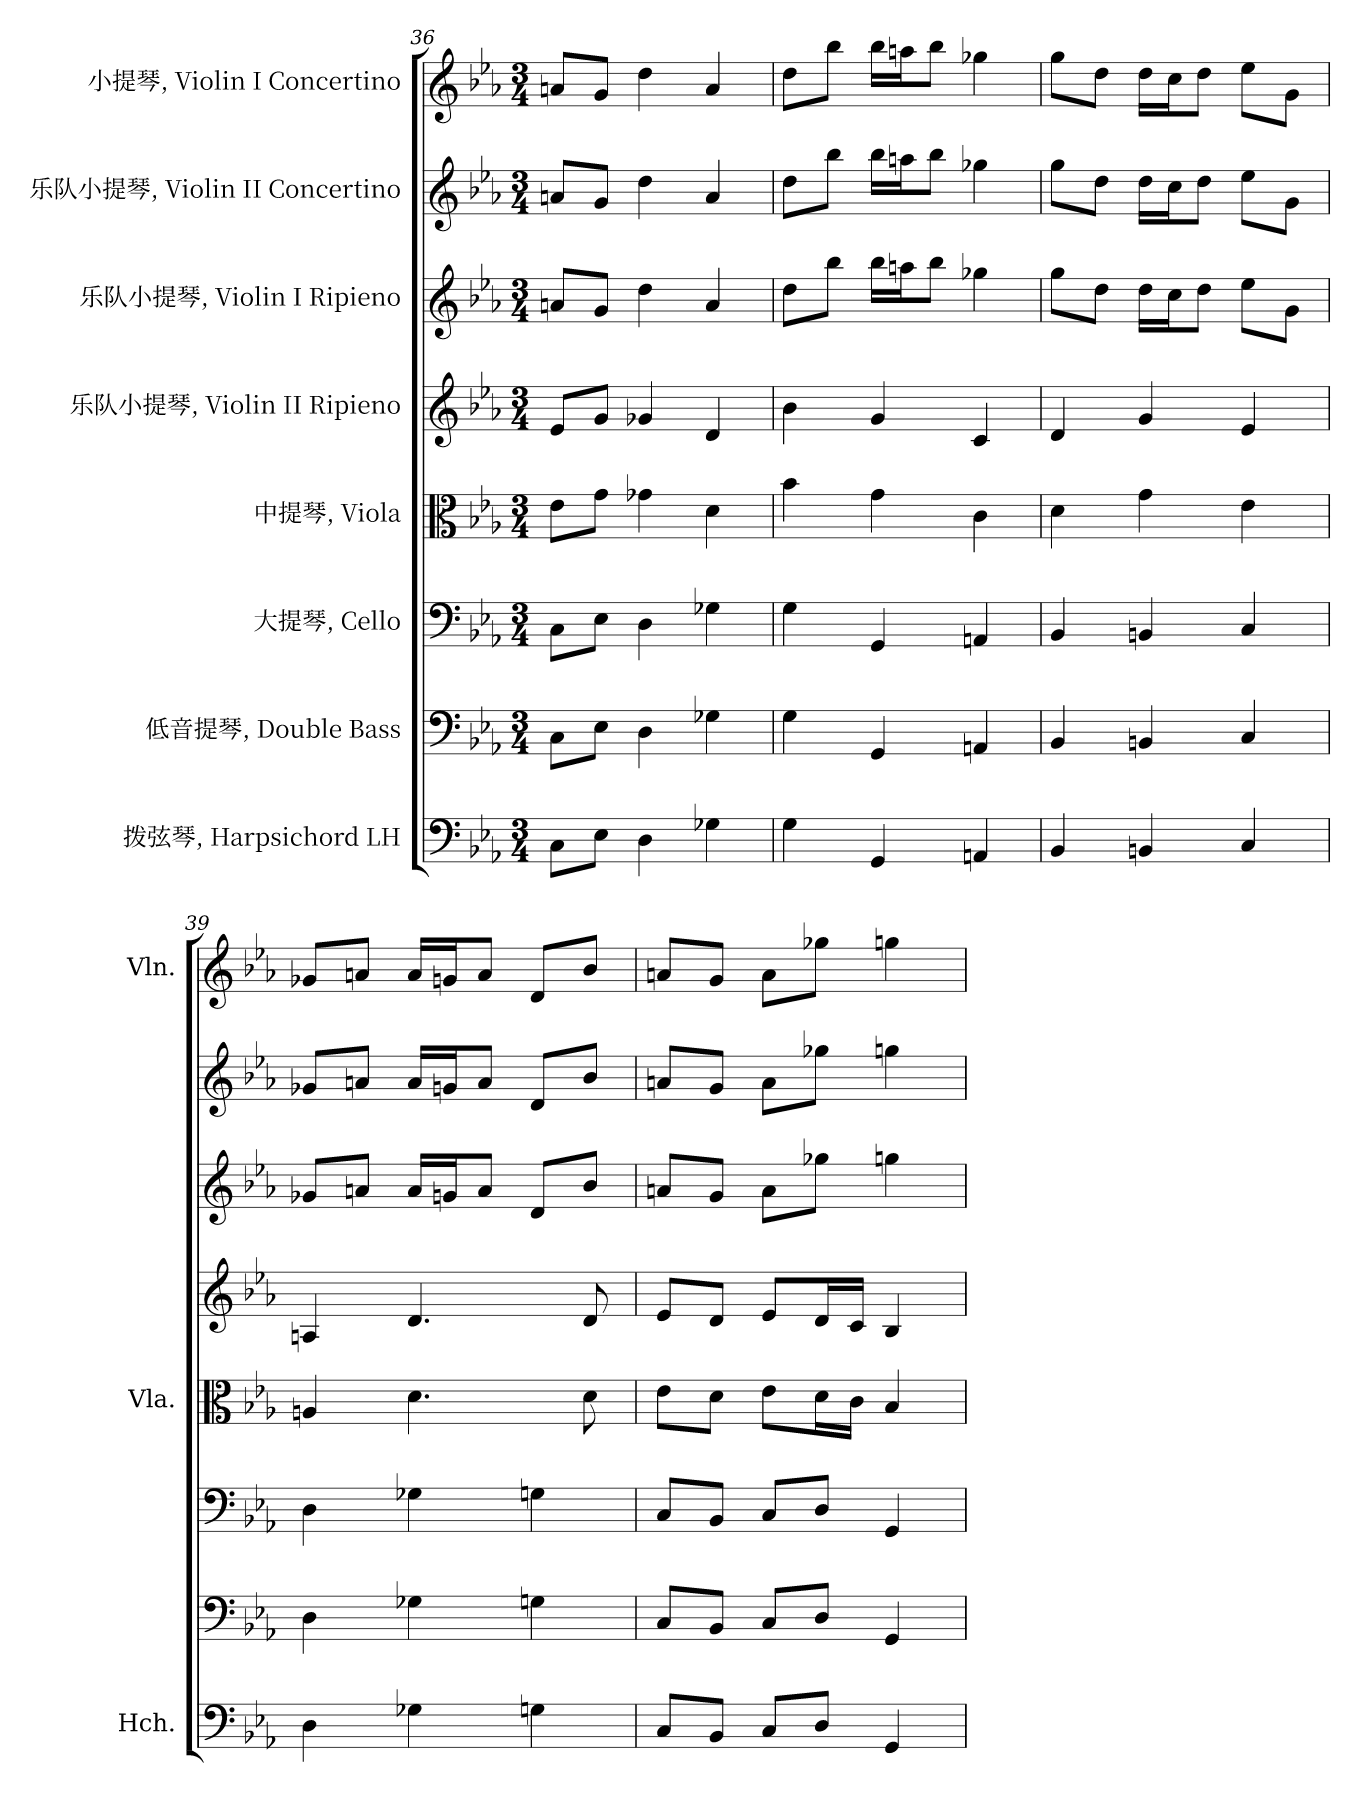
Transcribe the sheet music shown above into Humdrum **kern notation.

**kern	**kern	**kern	**kern	**kern	**kern	**kern	**kern
*part8	*part7	*part6	*part5	*part4	*part3	*part2	*part1
*staff8	*staff7	*staff6	*staff5	*staff4	*staff3	*staff2	*staff1
*I"拨弦琴, Harpsichord LH	*I"低音提琴, Double Bass	*I"大提琴, Cello	*I"中提琴, Viola	*I"乐队小提琴, Violin II Ripieno	*I"乐队小提琴, Violin I Ripieno	*I"乐队小提琴, Violin II Concertino	*I"小提琴, Violin I Concertino
*I'Hch.	*	*	*I'Vla.	*	*	*	*I'Vln.
*clefF4	*clefF4	*clefF4	*clefC3	*clefG2	*clefG2	*clefG2	*clefG2
*	*ITrd7c12	*	*	*	*	*	*
*k[b-e-a-]	*k[b-e-a-]	*k[b-e-a-]	*k[b-e-a-]	*k[b-e-a-]	*k[b-e-a-]	*k[b-e-a-]	*k[b-e-a-]
*M3/4	*M3/4	*M3/4	*M3/4	*M3/4	*M3/4	*M3/4	*M3/4
=36	=36	=36	=36	=36	=36	=36	=36
8C\L	8CC\L	8C\L	8e-\L	8e-/L	8an/L	8an/L	8an/L
8E-\J	8EE-\J	8E-\J	8g\J	8g/J	8g/J	8g/J	8g/J
4D\	4DD\	4D\	4g-X\	4g-X/	4dd\	4dd\	4dd\
4G-X\	4GG-X\	4G-X\	4d\	4d/	4a/	4a/	4a/
=37	=37	=37	=37	=37	=37	=37	=37
4G\	4GG\	4G\	4b-\	4b-\	8dd\L	8dd\L	8dd\L
.	.	.	.	.	8bb-\J	8bb-\J	8bb-\J
4GG/	4GGG/	4GG/	4g\	4g/	16bb-\LL	16bb-\LL	16bb-\LL
.	.	.	.	.	16aan\J	16aan\J	16aan\J
.	.	.	.	.	8bb-\J	8bb-\J	8bb-\J
4AAn/	4AAAn/	4AAn/	4c\	4c/	4gg-X\	4gg-X\	4gg-X\
!!LO:PB:g=z
=38	=38	=38	=38	=38	=38	=38	=38
4BB-/	4BBB-/	4BB-/	4d\	4d/	8gg\L	8gg\L	8gg\L
.	.	.	.	.	8dd\J	8dd\J	8dd\J
4BBn/	4BBBn/	4BBn/	4g\	4g/	16dd\LL	16dd\LL	16dd\LL
.	.	.	.	.	16cc\J	16cc\J	16cc\J
.	.	.	.	.	8dd\J	8dd\J	8dd\J
4C/	4CC/	4C/	4e-\	4e-/	8ee-\L	8ee-\L	8ee-\L
.	.	.	.	.	8g\J	8g\J	8g\J
=39	=39	=39	=39	=39	=39	=39	=39
4D\	4DD\	4D\	4An/	4An/	8g-X/L	8g-X/L	8g-X/L
.	.	.	.	.	8an/J	8an/J	8an/J
4G-X\	4GG-X\	4G-X\	4.d\	4.d/	16a/LL	16a/LL	16a/LL
.	.	.	.	.	16gn/J	16gn/J	16gn/J
.	.	.	.	.	8a/J	8a/J	8a/J
4Gn\	4GGn\	4Gn\	.	.	8d/L	8d/L	8d/L
.	.	.	8d\	8d/	8b-/J	8b-/J	8b-/J
=40	=40	=40	=40	=40	=40	=40	=40
8C/L	8CC/L	8C/L	8e-\L	8e-/L	8an/L	8an/L	8an/L
8BB-/J	8BBB-/J	8BB-/J	8d\J	8d/J	8g/J	8g/J	8g/J
8C/L	8CC/L	8C/L	8e-\L	8e-/L	8a\L	8a\L	8a\L
8D/J	8DD/J	8D/J	16d\L	16d/L	8gg-X\J	8gg-X\J	8gg-X\J
.	.	.	16c\JJ	16c/JJ	.	.	.
4GG/	4GGG/	4GG/	4B-/	4B-/	4ggn\	4ggn\	4ggn\
=	=	=	=	=	=	=	=
*-	*-	*-	*-	*-	*-	*-	*-
